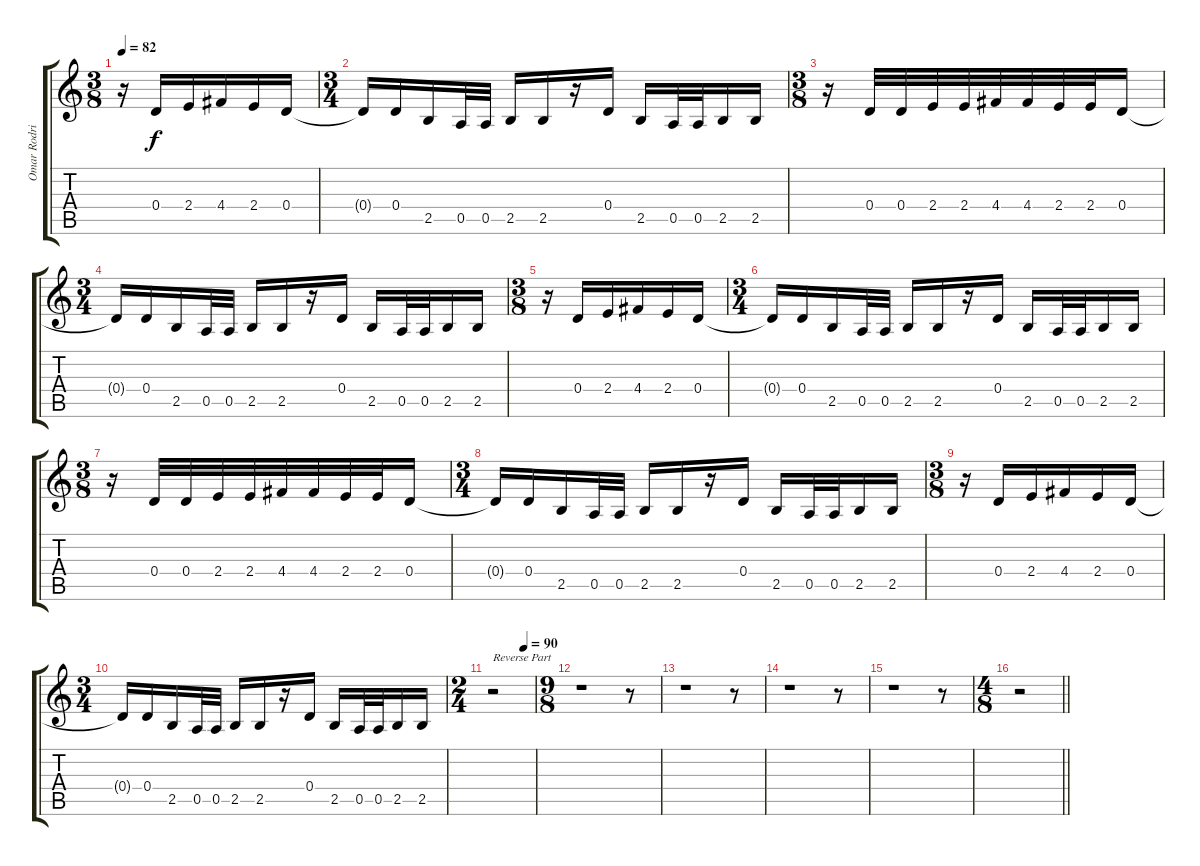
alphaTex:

\track ("Omar Rodriguez-Lopez" "Omar Rodri") {instrument distortionguitar}
\staff {score tabs}
\tuning (E4 B3 G3 D3 A2 E2) {hide}
\ts (3 8)
\tempo 82
\clef g2
\ks c
r.16{dy f} 0.4.16 2.4.16 4.4.16 2.4.16 0.4.16 |
\ts (3 4)
0.4{t}.16 0.4.16 2.5.16 0.5.32 0.5.32 2.5.16 2.5.16 r.16 0.4.16 2.5.16 0.5.32 0.5.32 2.5.16 2.5.16 |
\ts (3 8)
r.16 0.4.32 0.4.32 2.4.32 2.4.32 4.4.32 4.4.32 2.4.32 2.4.32 0.4.16 |
\ts (3 4)
0.4{t}.16 0.4.16 2.5.16 0.5.32 0.5.32 2.5.16 2.5.16 r.16 0.4.16 2.5.16 0.5.32 0.5.32 2.5.16 2.5.16 |
\ts (3 8)
r.16 0.4.16 2.4.16 4.4.16 2.4.16 0.4.16 |
\ts (3 4)
0.4{t}.16 0.4.16 2.5.16 0.5.32 0.5.32 2.5.16 2.5.16 r.16 0.4.16 2.5.16 0.5.32 0.5.32 2.5.16 2.5.16 |
\ts (3 8)
r.16 0.4.32 0.4.32 2.4.32 2.4.32 4.4.32 4.4.32 2.4.32 2.4.32 0.4.16 |
\ts (3 4)
0.4{t}.16 0.4.16 2.5.16 0.5.32 0.5.32 2.5.16 2.5.16 r.16 0.4.16 2.5.16 0.5.32 0.5.32 2.5.16 2.5.16 |
\ts (3 8)
r.16 0.4.16 2.4.16 4.4.16 2.4.16 0.4.16 |
\ts (3 4)
0.4{t}.16 0.4.16 2.5.16 0.5.32 0.5.32 2.5.16 2.5.16 r.16 0.4.16 2.5.16 0.5.32 0.5.32 2.5.16 2.5.16 |
\ts (2 4)
\tempo (90 0.75)
r.2{txt "Reverse Part"} |
\ts (9 8)
r.1 r.8 |
r.1 r.8 |
r.1 r.8 |
r.1 r.8 |
\ts (4 8)
\barLineRight lightlight
r.2
